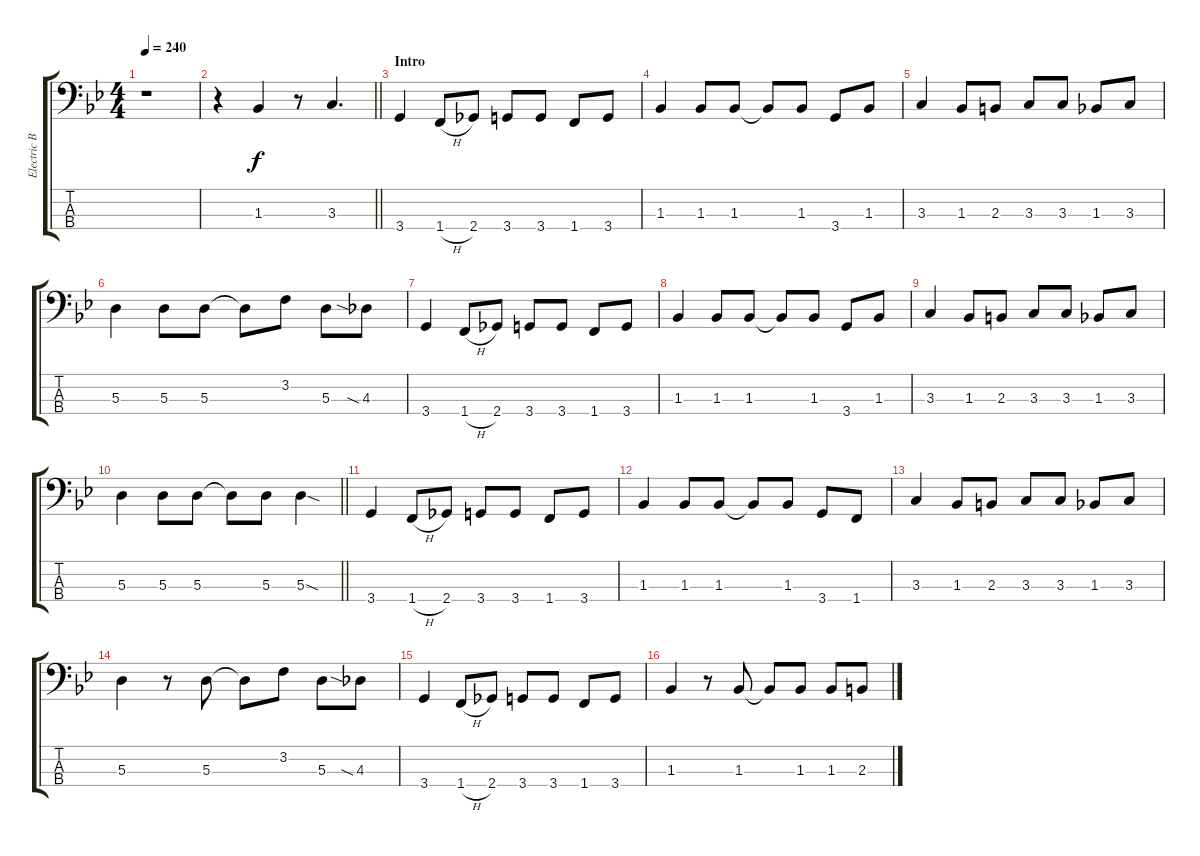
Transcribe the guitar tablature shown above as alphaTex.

\track ("Electric Bass" "Electric B") {instrument electricbassfinger}
\staff {score tabs}
\tuning (G2 D2 A1 E1) {hide}
\ts (4 4)
\tempo 240
\clef f4
\ks bb
r.1{dy f instrument electricbassfinger} |
\barLineRight lightlight
r.4 1.3.4 r.8 3.3.4{d} |
\section ("" "Intro")
3.4.4 1.4{h}.8 2.4.8 3.4.8 3.4.8 1.4.8 3.4.8 |
1.3.4 1.3.8 1.3.8 1.3{t}.8 1.3.8 3.4.8 1.3.8 |
3.3.4 1.3.8 2.3.8 3.3.8 3.3.8 1.3.8 3.3.8 |
5.3.4 5.3.8 5.3.8 5.3{t}.8 3.2.8 5.3.8 4.3{sia}.8 |
3.4.4 1.4{h}.8 2.4.8 3.4.8 3.4.8 1.4.8 3.4.8 |
1.3.4 1.3.8 1.3.8 1.3{t}.8 1.3.8 3.4.8 1.3.8 |
3.3.4 1.3.8 2.3.8 3.3.8 3.3.8 1.3.8 3.3.8 |
\barLineRight lightlight
5.3.4 5.3.8 5.3.8 5.3{t}.8 5.3.8 5.3{sod}.4 |
\section ("" "")
3.4.4 1.4{h}.8 2.4.8 3.4.8 3.4.8 1.4.8 3.4.8 |
1.3.4 1.3.8 1.3.8 1.3{t}.8 1.3.8 3.4.8 1.4.8 |
3.3.4 1.3.8 2.3.8 3.3.8 3.3.8 1.3.8 3.3.8 |
5.3.4 r.8 5.3.8 5.3{t}.8 3.2.8 5.3.8 4.3{sia}.8 |
3.4.4 1.4{h}.8 2.4.8 3.4.8 3.4.8 1.4.8 3.4.8 |
1.3.4 r.8 1.3.8 1.3{t}.8 1.3.8 1.3.8 2.3.8
